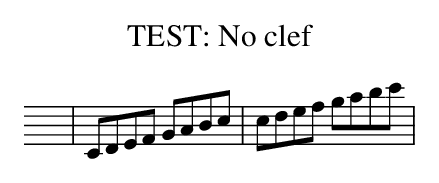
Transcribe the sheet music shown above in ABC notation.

X:1
T: TEST: No clef
K: C clef=none
| CDEF GABc | cdef gabc' |
